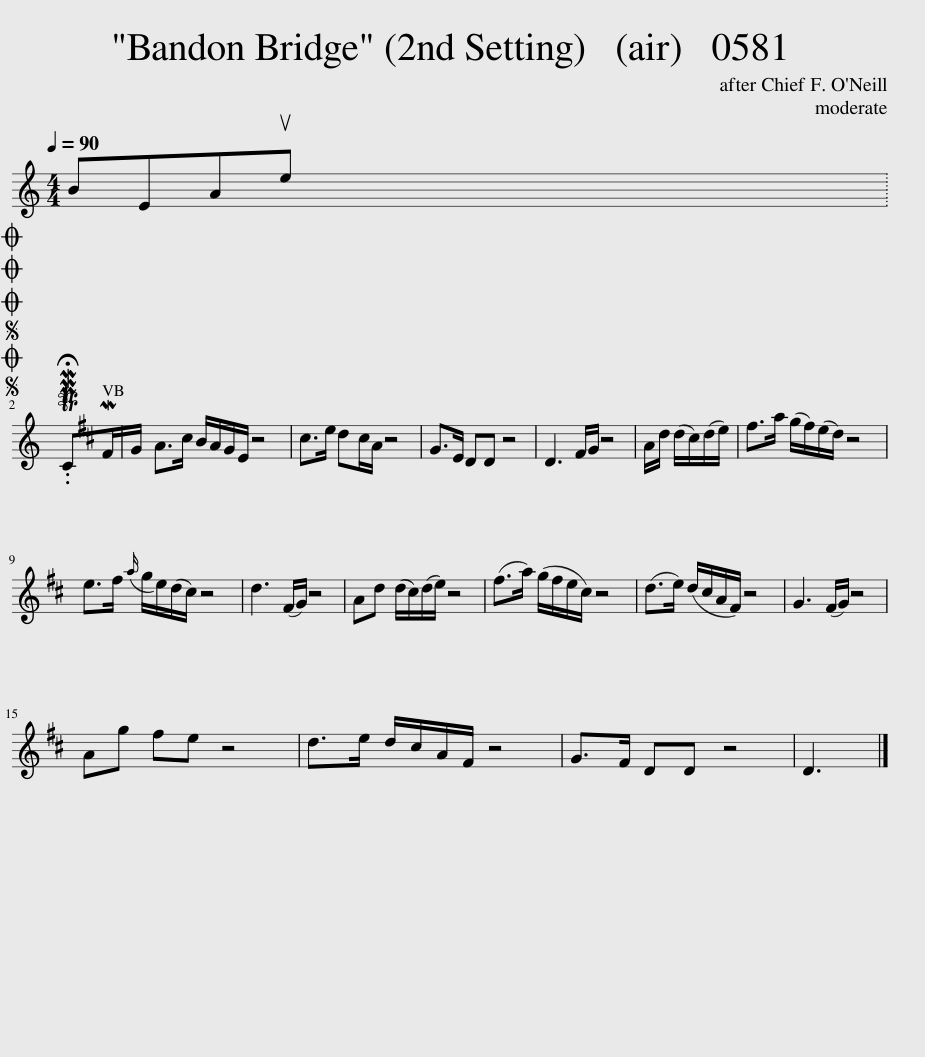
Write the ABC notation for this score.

X:1
L:1/8
Q:1/4=90
M:4/4
I:linebreak $
K:C
V:1 treble
V:1
 BEAue x2002 |$SOSOOO .!fermata!PMTCM^F/G/ | A>^c B/A/G/E/ z4 | ^c>e dc/A/ z4 | G>E DD z4 | %5
 D3 ^F/G/ z4 | A/d/ (d/^c/)(d/e/) | ^f>a (g/f/)(e/d/) z4 |$ e>^f({a} g/e/)(d/^c/) z4 | d3 (^F/G/) z4 | %10
 Ad (d/^c/)(d/e/) z4 | (^f>a) (g/f/e/^c/) z4 | (d>e) (d/^c/A/^F/) z4 | G3 (^F/G/) z4 |$ Ag ^fe z4 | %15
 d>e d/^c/A/^F/ z4 | G>^F DD z4 | D3 |] %18
